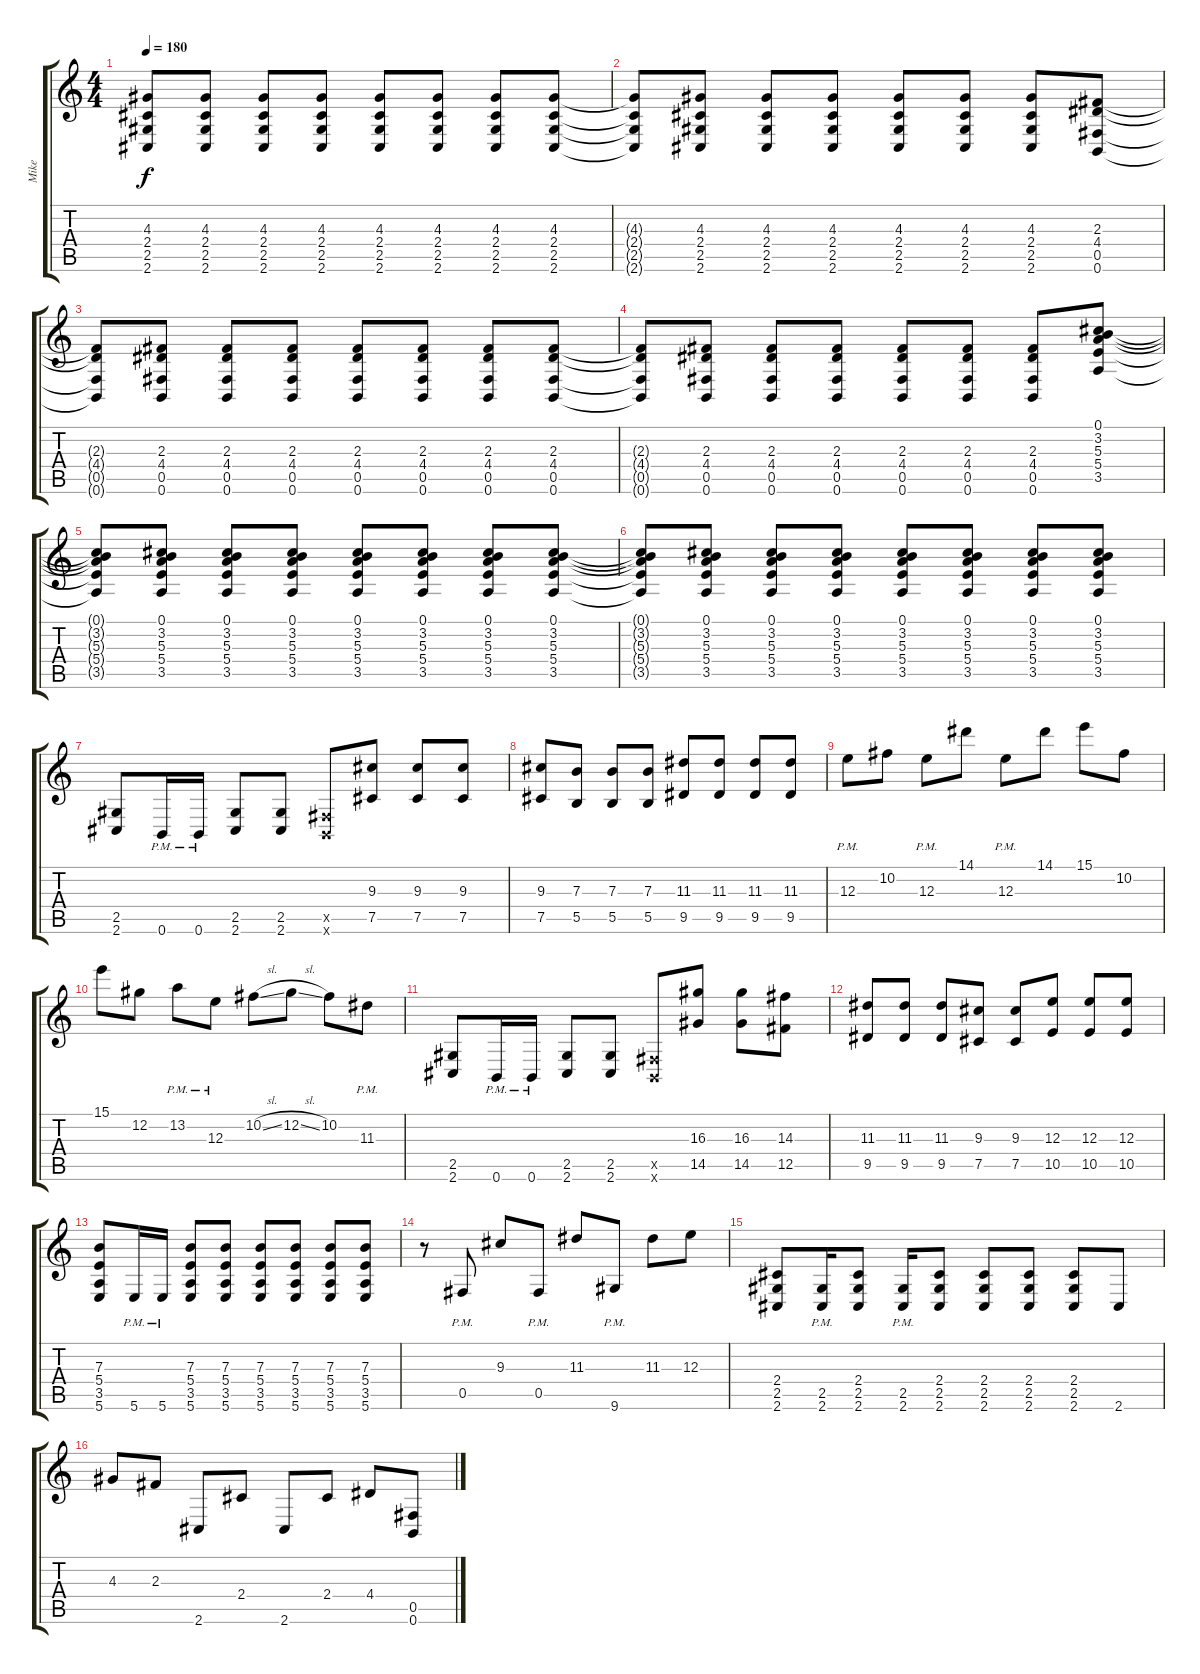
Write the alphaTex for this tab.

\track ("Mike" "Mike") {instrument distortionguitar}
\staff {score tabs}
\tuning (Db4 Ab3 E3 B2 Gb2 B1) {hide}
\ts (4 4)
\tempo 180
\clef g2
\ks c
(4.3{t} 2.4{t} 2.5{t} 2.6{t}).8{dy f} (4.3 2.4 2.5 2.6).8 (4.3 2.4 2.5 2.6).8 (4.3 2.4 2.5 2.6).8 (4.3 2.4 2.5 2.6).8 (4.3 2.4 2.5 2.6).8 (4.3 2.4 2.5 2.6).8 (4.3 2.4 2.5 2.6).8 |
(4.3{t} 2.4{t} 2.5{t} 2.6{t}).8 (4.3 2.4 2.5 2.6).8 (4.3 2.4 2.5 2.6).8 (4.3 2.4 2.5 2.6).8 (4.3 2.4 2.5 2.6).8 (4.3 2.4 2.5 2.6).8 (4.3 2.4 2.5 2.6).8 (2.3 4.4 0.5 0.6).8 |
(2.3{t} 4.4{t} 0.5{t} 0.6{t}).8 (2.3 4.4 0.5 0.6).8 (2.3 4.4 0.5 0.6).8 (2.3 4.4 0.5 0.6).8 (2.3 4.4 0.5 0.6).8 (2.3 4.4 0.5 0.6).8 (2.3 4.4 0.5 0.6).8 (2.3 4.4 0.5 0.6).8 |
(2.3{t} 4.4{t} 0.5{t} 0.6{t}).8 (2.3 4.4 0.5 0.6).8 (2.3 4.4 0.5 0.6).8 (2.3 4.4 0.5 0.6).8 (2.3 4.4 0.5 0.6).8 (2.3 4.4 0.5 0.6).8 (2.3 4.4 0.5 0.6).8 (0.1 3.2 5.3 5.4 3.5).8 |
(0.1{t} 3.2{t} 5.3{t} 5.4{t} 3.5{t}).8 (0.1 3.2 5.3 5.4 3.5).8 (0.1 3.2 5.3 5.4 3.5).8 (0.1 3.2 5.3 5.4 3.5).8 (0.1 3.2 5.3 5.4 3.5).8 (0.1 3.2 5.3 5.4 3.5).8 (0.1 3.2 5.3 5.4 3.5).8 (0.1 3.2 5.3 5.4 3.5).8 |
(0.1{t} 3.2{t} 5.3{t} 5.4{t} 3.5{t}).8 (0.1 3.2 5.3 5.4 3.5).8 (0.1 3.2 5.3 5.4 3.5).8 (0.1 3.2 5.3 5.4 3.5).8 (0.1 3.2 5.3 5.4 3.5).8 (0.1 3.2 5.3 5.4 3.5).8 (0.1 3.2 5.3 5.4 3.5).8 (0.1 3.2 5.3 5.4 3.5).8 |
(2.5 2.6).8 0.6{pm}.16 0.6{pm}.16 (2.5 2.6).8 (2.5 2.6).8 (0.5{x} 0.6{x}).8 (9.3 7.5).8 (9.3 7.5).8 (9.3 7.5).8 |
(9.3 7.5).8 (7.3 5.5).8 (7.3 5.5).8 (7.3 5.5).8 (11.3 9.5).8 (11.3 9.5).8 (11.3 9.5).8 (11.3 9.5).8 |
12.3{pm}.8 10.2.8 12.3{pm}.8 14.1.8 12.3{pm}.8 14.1.8 15.1.8 10.2.8 |
15.1.8 12.2.8 13.2{pm}.8 12.3{pm}.8 10.2{sl}.8 12.2{sl}.8 10.2.8 11.3{pm}.8 |
(2.5 2.6).8 0.6{pm}.16 0.6{pm}.16 (2.5 2.6).8 (2.5 2.6).8 (0.5{x} 0.6{x}).8 (16.3 14.5).8 (16.3 14.5).8 (14.3 12.5).8 |
(11.3 9.5).8 (11.3 9.5).8 (11.3 9.5).8 (9.3 7.5).8 (9.3 7.5).8 (12.3 10.5).8 (12.3 10.5).8 (12.3 10.5).8 |
(7.3 5.4 3.5 5.6).8 5.6{pm}.16 5.6{pm}.16 (7.3 5.4 3.5 5.6).8 (7.3 5.4 3.5 5.6).8 (7.3 5.4 3.5 5.6).8 (7.3 5.4 3.5 5.6).8 (7.3 5.4 3.5 5.6).8 (7.3 5.4 3.5 5.6).8 |
r.8 0.5{pm}.8 9.3.8 0.5{pm}.8 11.3.8 9.6{pm}.8 11.3.8 12.3.8 |
(2.4 2.5 2.6).8 (2.5{pm} 2.6{pm}).16 (2.4 2.5 2.6).8 (2.5{pm} 2.6{pm}).16 (2.4 2.5 2.6).8 (2.4 2.5 2.6).8 (2.4 2.5 2.6).8 (2.4 2.5 2.6).8 2.6.8 |
4.3.8 2.3.8 2.6.8 2.4.8 2.6.8 2.4.8 4.4.8 (0.5 0.6).8
